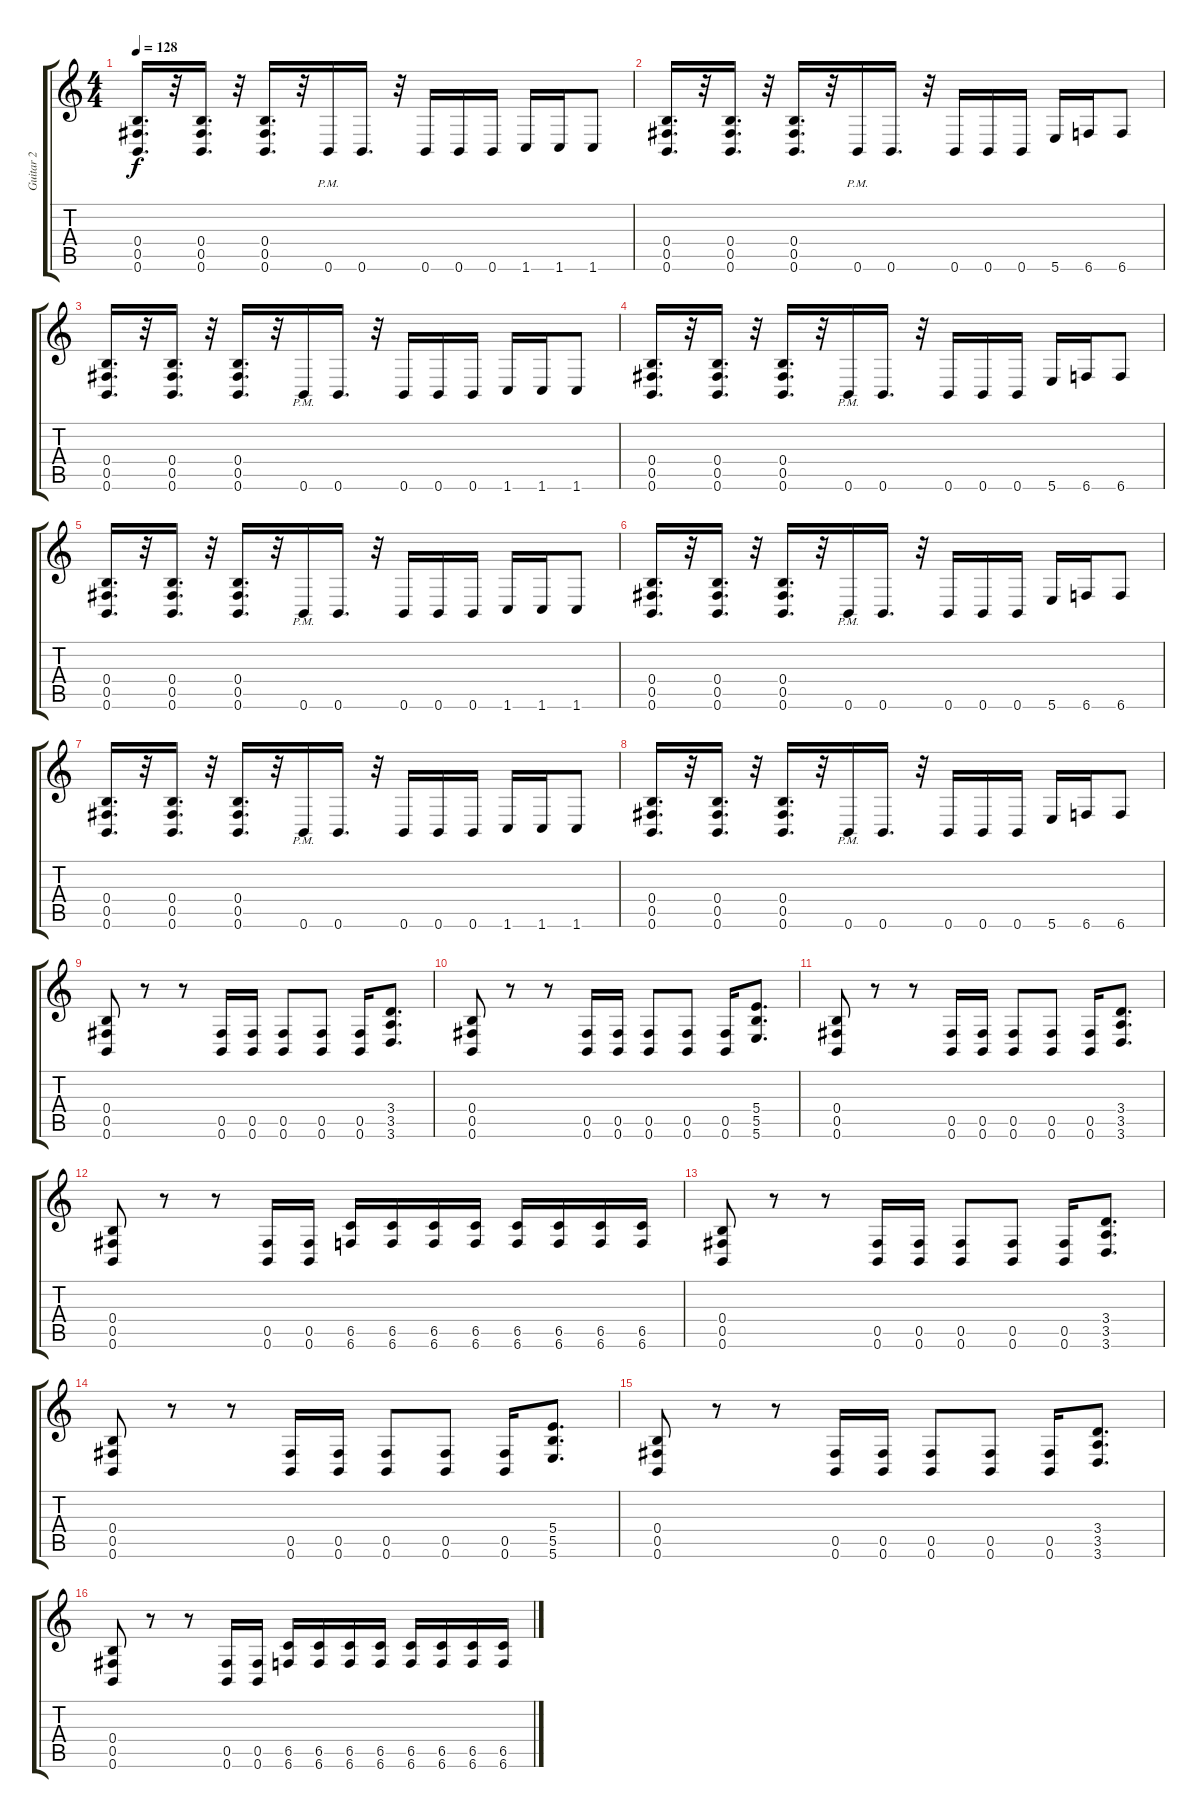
\track ("Guitar 2" "Guitar 2") {instrument overdrivenguitar}
\staff {score tabs}
\tuning (Db4 Ab3 E3 B2 Gb2 B1) {hide}
\ts (4 4)
\tempo 128
\clef g2
\ks c
(0.4 0.5 0.6).16{d dy f} r.32 (0.4 0.5 0.6).16{d} r.32 (0.4 0.5 0.6).16{d} r.32 0.6{pm}.16 0.6.16{d} r.32 0.6.16 0.6.16 0.6.16 1.6.16 1.6.16 1.6.8 |
(0.4 0.5 0.6).16{d} r.32 (0.4 0.5 0.6).16{d} r.32 (0.4 0.5 0.6).16{d} r.32 0.6{pm}.16 0.6.16{d} r.32 0.6.16 0.6.16 0.6.16 5.6.16 6.6.16 6.6.8 |
(0.4 0.5 0.6).16{d} r.32 (0.4 0.5 0.6).16{d} r.32 (0.4 0.5 0.6).16{d} r.32 0.6{pm}.16 0.6.16{d} r.32 0.6.16 0.6.16 0.6.16 1.6.16 1.6.16 1.6.8 |
(0.4 0.5 0.6).16{d} r.32 (0.4 0.5 0.6).16{d} r.32 (0.4 0.5 0.6).16{d} r.32 0.6{pm}.16 0.6.16{d} r.32 0.6.16 0.6.16 0.6.16 5.6.16 6.6.16 6.6.8 |
(0.4 0.5 0.6).16{d} r.32 (0.4 0.5 0.6).16{d} r.32 (0.4 0.5 0.6).16{d} r.32 0.6{pm}.16 0.6.16{d} r.32 0.6.16 0.6.16 0.6.16 1.6.16 1.6.16 1.6.8 |
(0.4 0.5 0.6).16{d} r.32 (0.4 0.5 0.6).16{d} r.32 (0.4 0.5 0.6).16{d} r.32 0.6{pm}.16 0.6.16{d} r.32 0.6.16 0.6.16 0.6.16 5.6.16 6.6.16 6.6.8 |
(0.4 0.5 0.6).16{d} r.32 (0.4 0.5 0.6).16{d} r.32 (0.4 0.5 0.6).16{d} r.32 0.6{pm}.16 0.6.16{d} r.32 0.6.16 0.6.16 0.6.16 1.6.16 1.6.16 1.6.8 |
(0.4 0.5 0.6).16{d} r.32 (0.4 0.5 0.6).16{d} r.32 (0.4 0.5 0.6).16{d} r.32 0.6{pm}.16 0.6.16{d} r.32 0.6.16 0.6.16 0.6.16 5.6.16 6.6.16 6.6.8 |
(0.4 0.5 0.6).8 r.8 r.8 (0.5 0.6).16 (0.5 0.6).16 (0.5 0.6).8 (0.5 0.6).8 (0.5 0.6).16 (3.4 3.5 3.6).8{d} |
(0.4 0.5 0.6).8 r.8 r.8 (0.5 0.6).16 (0.5 0.6).16 (0.5 0.6).8 (0.5 0.6).8 (0.5 0.6).16 (5.4 5.5 5.6).8{d} |
(0.4 0.5 0.6).8 r.8 r.8 (0.5 0.6).16 (0.5 0.6).16 (0.5 0.6).8 (0.5 0.6).8 (0.5 0.6).16 (3.4 3.5 3.6).8{d} |
(0.4 0.5 0.6).8 r.8 r.8 (0.5 0.6).16 (0.5 0.6).16 (6.5 6.6).16 (6.5 6.6).16 (6.5 6.6).16 (6.5 6.6).16 (6.5 6.6).16 (6.5 6.6).16 (6.5 6.6).16 (6.5 6.6).16 |
(0.4 0.5 0.6).8 r.8 r.8 (0.5 0.6).16 (0.5 0.6).16 (0.5 0.6).8 (0.5 0.6).8 (0.5 0.6).16 (3.4 3.5 3.6).8{d} |
(0.4 0.5 0.6).8 r.8 r.8 (0.5 0.6).16 (0.5 0.6).16 (0.5 0.6).8 (0.5 0.6).8 (0.5 0.6).16 (5.4 5.5 5.6).8{d} |
(0.4 0.5 0.6).8 r.8 r.8 (0.5 0.6).16 (0.5 0.6).16 (0.5 0.6).8 (0.5 0.6).8 (0.5 0.6).16 (3.4 3.5 3.6).8{d} |
(0.4 0.5 0.6).8 r.8 r.8 (0.5 0.6).16 (0.5 0.6).16 (6.5 6.6).16 (6.5 6.6).16 (6.5 6.6).16 (6.5 6.6).16 (6.5 6.6).16 (6.5 6.6).16 (6.5 6.6).16 (6.5 6.6).16
